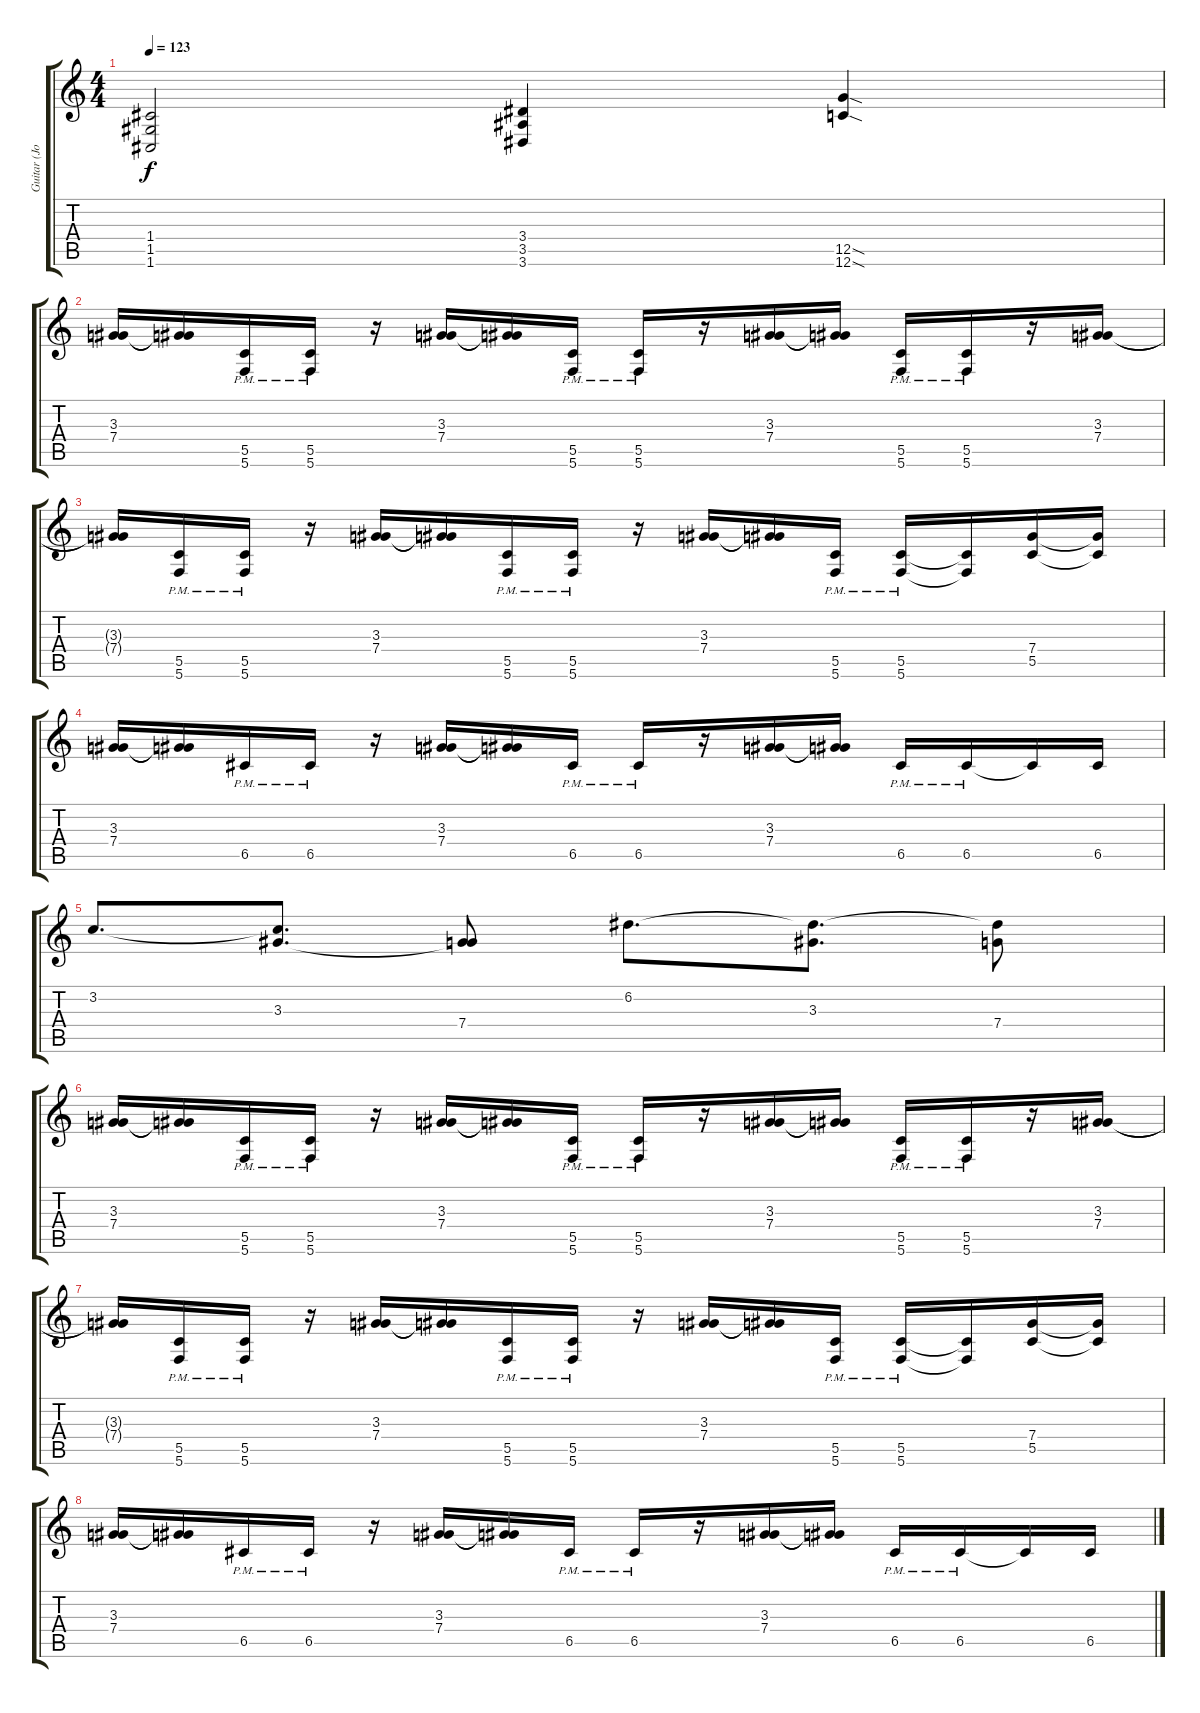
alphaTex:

\track ("Guitar (Joel Double)" "Guitar (Jo") {instrument overdrivenguitar}
\staff {score tabs}
\tuning (D4 A3 F3 C3 G2 C2) {hide}
\ts (4 4)
\tempo 123
\clef g2
\ks c
(1.4 1.5 1.6).2{dy f} (3.4 3.5 3.6).4 (12.5{sod} 12.6{sod}).4 |
(3.3 7.4).16 (3.3{t} 7.4{t}).16 (5.5{pm} 5.6{pm}).16 (5.5{pm} 5.6{pm}).16 r.16 (3.3 7.4).16 (3.3{t} 7.4{t}).16 (5.5{pm} 5.6{pm}).16 (5.5{pm} 5.6{pm}).16 r.16 (3.3 7.4).16 (3.3{t} 7.4{t}).16 (5.5{pm} 5.6{pm}).16 (5.5{pm} 5.6{pm}).16 r.16 (3.3 7.4).16 |
(3.3{t} 7.4{t}).16 (5.5{pm} 5.6{pm}).16 (5.5{pm} 5.6{pm}).16 r.16 (3.3 7.4).16 (3.3{t} 7.4{t}).16 (5.5{pm} 5.6{pm}).16 (5.5{pm} 5.6{pm}).16 r.16 (3.3 7.4).16 (3.3{t} 7.4{t}).16 (5.5{pm} 5.6{pm}).16 (5.5{pm} 5.6{pm}).16 (5.5{t} 5.6{t}).16 (7.4 5.5).16 (7.4{t} 5.5{t}).16 |
(3.3 7.4).16 (3.3{t} 7.4{t}).16 6.5{pm}.16 6.5{pm}.16 r.16 (3.3 7.4).16 (3.3{t} 7.4{t}).16 6.5{pm}.16 6.5{pm}.16 r.16 (3.3 7.4).16 (3.3{t} 7.4{t}).16 6.5{pm}.16 6.5{pm}.16 6.5{t}.16 6.5.16 |
3.2.8{d} (3.2{t} 3.3).8{d} (3.3{t} 7.4).8 6.2.8{d} (6.2{t} 3.3).8{d} (6.2{t} 7.4).8 |
(3.3 7.4).16 (3.3{t} 7.4{t}).16 (5.5{pm} 5.6{pm}).16 (5.5{pm} 5.6{pm}).16 r.16 (3.3 7.4).16 (3.3{t} 7.4{t}).16 (5.5{pm} 5.6{pm}).16 (5.5{pm} 5.6{pm}).16 r.16 (3.3 7.4).16 (3.3{t} 7.4{t}).16 (5.5{pm} 5.6{pm}).16 (5.5{pm} 5.6{pm}).16 r.16 (3.3 7.4).16 |
(3.3{t} 7.4{t}).16 (5.5{pm} 5.6{pm}).16 (5.5{pm} 5.6{pm}).16 r.16 (3.3 7.4).16 (3.3{t} 7.4{t}).16 (5.5{pm} 5.6{pm}).16 (5.5{pm} 5.6{pm}).16 r.16 (3.3 7.4).16 (3.3{t} 7.4{t}).16 (5.5{pm} 5.6{pm}).16 (5.5{pm} 5.6{pm}).16 (5.5{t} 5.6{t}).16 (7.4 5.5).16 (7.4{t} 5.5{t}).16 |
(3.3 7.4).16 (3.3{t} 7.4{t}).16 6.5{pm}.16 6.5{pm}.16 r.16 (3.3 7.4).16 (3.3{t} 7.4{t}).16 6.5{pm}.16 6.5{pm}.16 r.16 (3.3 7.4).16 (3.3{t} 7.4{t}).16 6.5{pm}.16 6.5{pm}.16 6.5{t}.16 6.5.16
